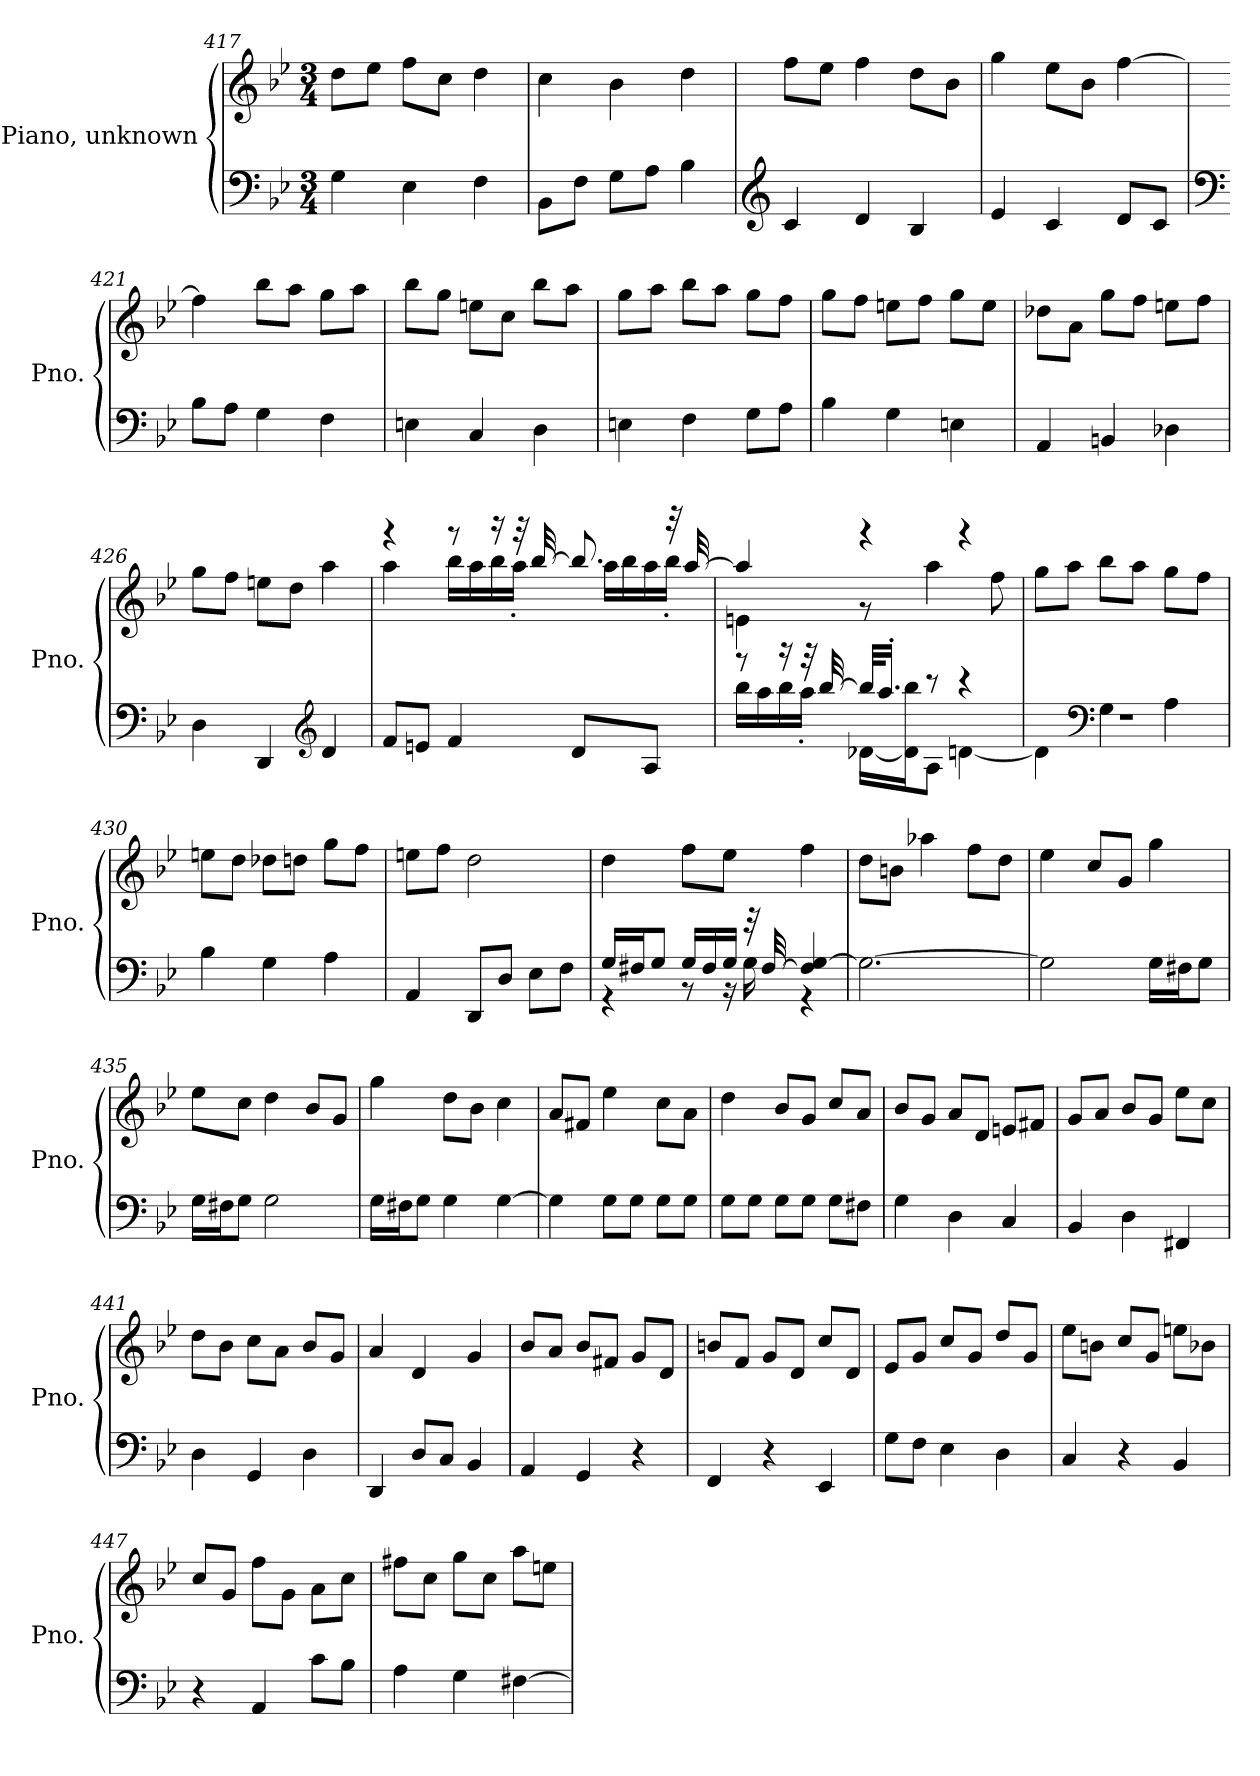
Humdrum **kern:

**kern	**kern
*part1	*part1
*staff2	*staff1
*I"Piano, unknown	*
*I'Pno.	*
*clefF4	*clefG2
*k[b-e-]	*k[b-e-]
*M3/4	*M3/4
=417	=417
4G\	8dd\L
.	8ee-\J
4E-\	8ff\L
.	8cc\J
4F\	4dd\
=418	=418
8BB-\L	4cc\
8F\J	.
8G\L	4b-\
8A\J	.
4B-\	4dd\
=419	=419
*clefG2	*
4c/	8ff\L
.	8ee-\J
4d/	4ff\
4B-/	8dd\L
.	8b-\J
!!LO:PB:g=z
=420	=420
4e-/	4gg\
4c/	8ee-\L
.	8b-\J
8d/L	[4ff\
8c/J	.
=421	=421
*clefF4	*
8B-\L	4ff\]
8A\J	.
4G\	8bb-\L
.	8aa\J
4F\	8gg\L
.	8aa\J
=422	=422
4En\	8bb-\L
.	8gg\J
4C/	8een\L
.	8cc\J
4D\	8bb-\L
.	8aa\J
=423	=423
4En\	8gg\L
.	8aa\J
4F\	8bb-\L
.	8aa\J
8G\L	8gg\L
8A\J	8ff\J
=424	=424
4B-\	8gg\L
.	8ff\J
4G\	8een\L
.	8ff\J
4En\	8gg\L
.	8ee\J
=425	=425
4AA/	8dd-X\L
.	8a\J
4BBn/	8gg\L
.	8ff\J
4D-X\	8een\L
.	8ff\J
!!LO:LB:g=z
=426	=426
4D\	8gg\L
.	8ff\J
4DD/	8een\L
.	8dd\J
*clefG2	*
4d/	4aa\
=427	=427
*	*^
8f/L	4r	4aa\
8en/J	.	.
4f/	8r	16bb-\LL
.	.	16aa\
.	16r	16bb-\
.	32r	16aa'\JJ
.	[32bb-/	.
8d/L	8.bb-/]	16aa\LL
.	.	16bb-\
8A/J	.	16aa\
.	32r	16bb-'\JJ
.	[32aa/	.
=428	=428	=428
*^	*	*
8r	16bb-\LL	4aa/]	4en\
.	16aa\	.	.
16r	16bb-\	.	.
32r	16aa'\JJ	.	.
[32bb-/	.	.	.
32bb-/KLL]	[16d-X\LL	4r	8r
16.aa'/JJ	.	.	.
.	16d-\] 16bb-\J	.	.
8r	8A\J	.	4aa\
4r	[4dn\	4r	.
.	.	.	8ff\
*	*	*v	*v
!!LO:LB:g=z
=429	=429	=429
2.r	4d\]	8gg\L
.	.	8aa\J
*clefF4	*	*
.	4G\	8bb-\L
.	.	8aa\J
.	4A\	8gg\L
.	.	8ff\J
*v	*v	*
=430	=430
4B-\	8een\L
.	8dd\J
4G\	8dd-X\L
.	8ddn\J
4A\	8gg\L
.	8ff\J
=431	=431
4AA/	8een\L
.	8ff\J
8DD/L	2dd\
8D/J	.
8E-\L	.
8F\J	.
=432	=432
*^	*
16G/LL	4r	4dd\
16F#X/J	.	.
8G/J	.	.
16G/LL	8r	8ff\L
16F#/	.	.
16G/JJ	16r	8ee-\J
32r	16G\	.
[32F#/	.	.
4F#/] [4G/	4r	4ff\
*v	*v	*
=433	=433
2.G\_	8dd\L
.	8bn\J
.	4aa-X\
.	8ff\L
.	8dd\J
!!LO:LB:g=z
=434	=434
2G\]	4ee-\
.	8cc/L
.	8g/J
16G\LL	4gg\
16F#X\J	.
8G\J	.
=435	=435
16G\LL	8ee-\L
16F#X\J	.
8G\J	8cc\J
2G\	4dd\
.	8b-/L
.	8g/J
=436	=436
16G\LL	4gg\
16F#X\J	.
8G\J	.
4G\	8dd\L
.	8b-\J
[4G\	4cc\
=437	=437
4G\]	8a/L
.	8f#X/J
8G\L	4ee-\
8G\J	.
8G\L	8cc\L
8G\J	8a\J
=438	=438
8G\L	4dd\
8G\J	.
8G\L	8b-/L
8G\J	8g/J
8G\L	8cc/L
8F#X\J	8a/J
!!LO:LB:g=z
=439	=439
4G\	8b-/L
.	8g/J
4D\	8a/L
.	8d/J
4C/	8en/L
.	8f#X/J
=440	=440
4BB-/	8g/L
.	8a/J
4D\	8b-/L
.	8g/J
4FF#X/	8ee-\L
.	8cc\J
=441	=441
4D\	8dd\L
.	8b-\J
4GG/	8cc\L
.	8a\J
4D\	8b-/L
.	8g/J
=442	=442
4DD/	4a/
8D/L	4d/
8C/J	.
4BB-/	4g/
=443	=443
4AA/	8b-/L
.	8a/J
4GG/	8b-/L
.	8f#X/J
4r	8g/L
.	8d/J
=444	=444
4FF/	8bn/L
.	8f/J
4r	8g/L
.	8d/J
4EE-/	8cc/L
.	8d/J
!!LO:LB:g=z
=445	=445
8G\L	8e-/L
8F\J	8g/J
4E-\	8cc/L
.	8g/J
4D\	8dd/L
.	8g/J
=446	=446
4C/	8ee-\L
.	8bn\J
4r	8cc/L
.	8g/J
4BB-/	8een\L
.	8b-X\J
=447	=447
4r	8cc/L
.	8g/J
4AA/	8ff\L
.	8g\J
8c\L	8a\L
8B-\J	8cc\J
=448	=448
4A\	8ff#X\L
.	8cc\J
4G\	8gg\L
.	8cc\J
[4F#X\	8aa\L
.	8een\J
=	=
*-	*-
